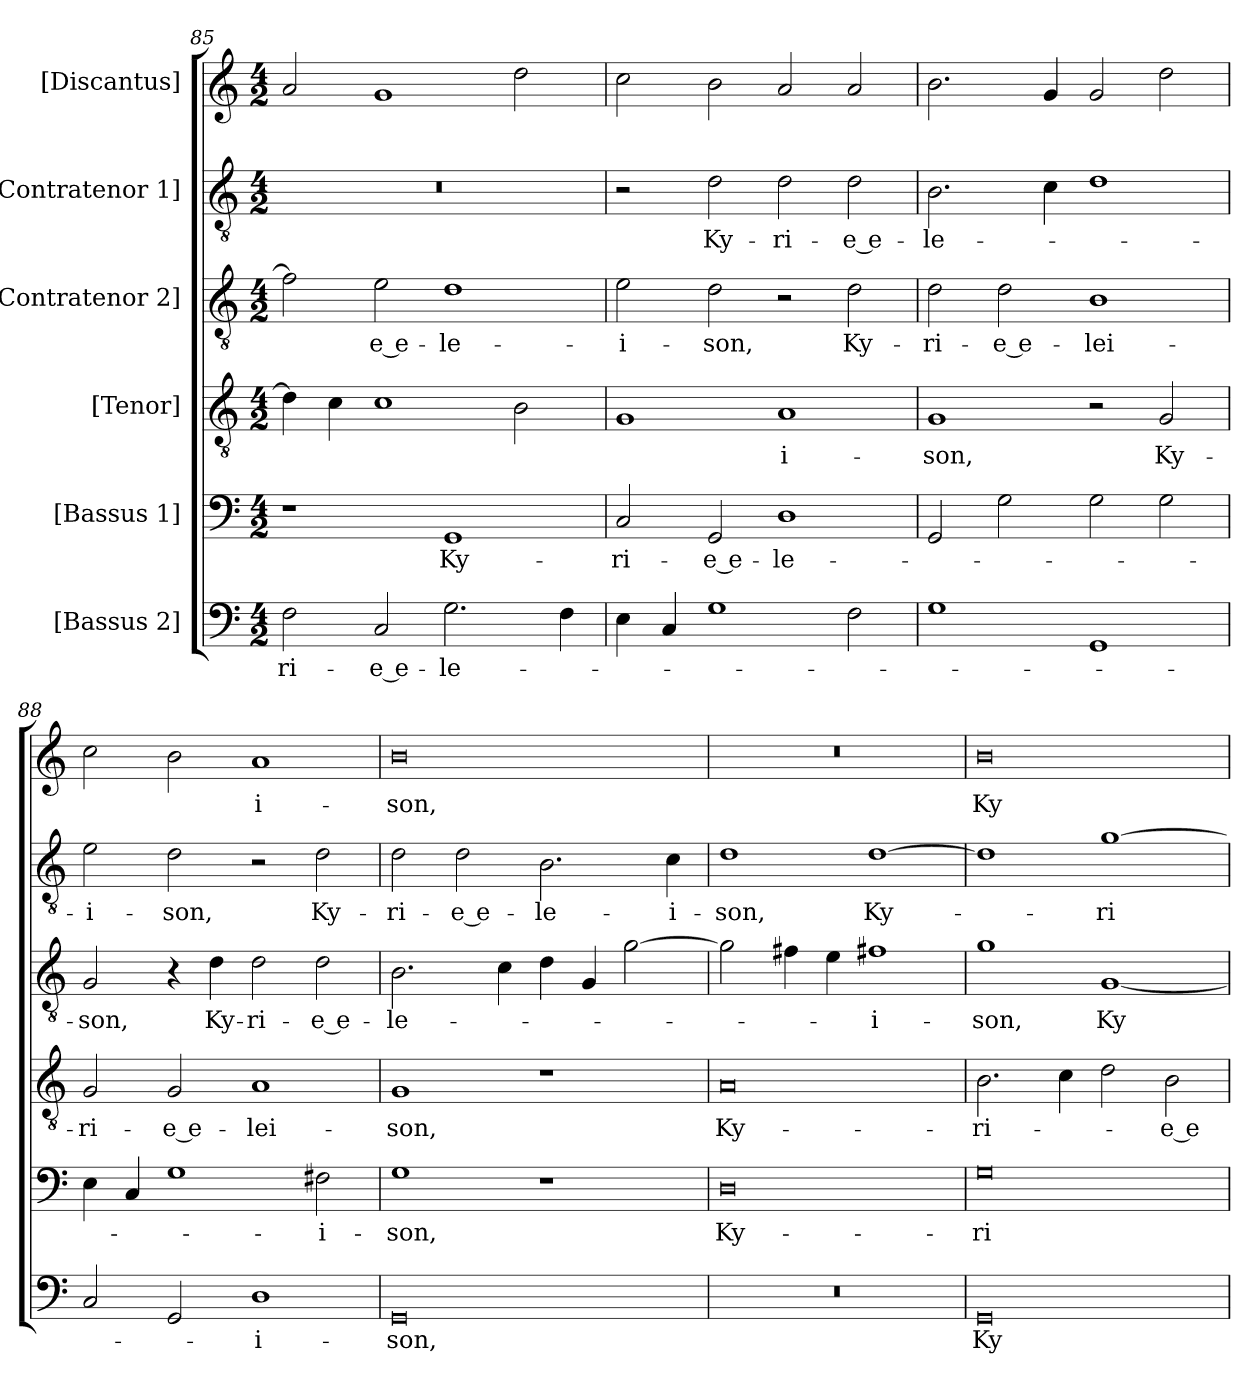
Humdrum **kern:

**kern	**text	**kern	**text	**kern	**text	**kern	**text	**kern	**text	**kern	**text
*part6	*part6	*part5	*part5	*part4	*part4	*part3	*part3	*part2	*part2	*part1	*part1
*staff6	*staff6	*staff5	*staff5	*staff4	*staff4	*staff3	*staff3	*staff2	*staff2	*staff1	*staff1
*I"[Bassus 2]	*	*I"[Bassus 1]	*	*I"[Tenor]	*	*I"[Contratenor 2]	*	*I"[Contratenor 1]	*	*I"[Discantus]	*
*clefF4	*	*clefF4	*	*clefGv2	*	*clefGv2	*	*clefGv2	*	*clefG2	*
*k[]	*	*k[]	*	*k[]	*	*k[]	*	*k[]	*	*k[]	*
*M4/2	*	*M4/2	*	*M4/2	*	*M4/2	*	*M4/2	*	*M4/2	*
=85	=85	=85	=85	=85	=85	=85	=85	=85	=85	=85	=85
2F\	-ri-	1r	.	4d\]	.	2f\]	.	0r	.	2a/	.
.	.	.	.	4c\	.	.	.	.	.	.	.
2C/	-e e-	.	.	1c\	.	2e\	-e e-	.	.	1g/	.
2.G\	-le-	1GG/	Ky-	.	.	1d\	-le-	.	.	.	.
.	.	.	.	2B\	.	.	.	.	.	2dd\	.
4F\	.	.	.	.	.	.	.	.	.	.	.
=86	=86	=86	=86	=86	=86	=86	=86	=86	=86	=86	=86
4E\	.	2C/	-ri-	1G/	.	2e\	-i-	2r	.	2cc\	.
4C/	.	.	.	.	.	.	.	.	.	.	.
1G\	.	2GG/	-e e-	.	.	2d\	-son,	2d\	Ky-	2b\	.
.	.	1D\	-le-	1A/	-i-	2r	.	2d\	-ri-	2a/	.
2F\	.	.	.	.	.	2d\	Ky-	2d\	-e e-	2a/	.
=87	=87	=87	=87	=87	=87	=87	=87	=87	=87	=87	=87
1G\	.	2GG/	.	1G/	-son,	2d\	-ri-	2.B\	-le-	2.b\	.
.	.	2G\	.	.	.	2d\	-e e-	.	.	.	.
.	.	.	.	.	.	.	.	4c\	.	4g/	.
1GG/	.	2G\	.	2r	.	1B\	-lei-	1d\	.	2g/	.
.	.	2G\	.	2G/	Ky-	.	.	.	.	2dd\	.
=88	=88	=88	=88	=88	=88	=88	=88	=88	=88	=88	=88
2C/	.	4E\	.	2G/	-ri-	2G/	-son,	2e\	-i-	2cc\	.
.	.	4C/	.	.	.	.	.	.	.	.	.
2GG/	.	1G\	.	2G/	-e e-	4r	.	2d\	-son,	2b\	.
.	.	.	.	.	.	4d\	Ky-	.	.	.	.
1D\	-i-	.	.	1A/	-lei-	2d\	-ri-	2r	.	1a/	-i-
.	.	2F#X\	-i-	.	.	2d\	-e e-	2d\	Ky-	.	.
=89	=89	=89	=89	=89	=89	=89	=89	=89	=89	=89	=89
0GG/	-son,	1G\	-son,	1G/	-son,	2.B\	-le-	2d\	-ri-	0b\	-son,
.	.	.	.	.	.	.	.	2d\	-e e-	.	.
.	.	.	.	.	.	4c\	.	.	.	.	.
.	.	1r	.	1r	.	4d\	.	2.B\	-le-	.	.
.	.	.	.	.	.	4G/	.	.	.	.	.
.	.	.	.	.	.	[2g\	.	.	.	.	.
.	.	.	.	.	.	.	.	4c\	-i-	.	.
=90	=90	=90	=90	=90	=90	=90	=90	=90	=90	=90	=90
0r	.	0D\	Ky-	0A/	Ky-	2g\]	.	1d\	-son,	0r	.
.	.	.	.	.	.	4f#X\	.	.	.	.	.
.	.	.	.	.	.	4e\	.	.	.	.	.
.	.	.	.	.	.	1f#X\	-i-	[1d\	Ky-	.	.
=91	=91	=91	=91	=91	=91	=91	=91	=91	=91	=91	=91
0GG/	Ky-	0G\	-ri-	2.B\	-ri-	1g\	-son,	1d\]	.	0b\	Ky-
.	.	.	.	4c\	.	.	.	.	.	.	.
.	.	.	.	2d\	.	[1G/	Ky-	[1g\	-ri-	.	.
.	.	.	.	2B\	-e e-	.	.	.	.	.	.
=	=	=	=	=	=	=	=	=	=	=	=
*-	*-	*-	*-	*-	*-	*-	*-	*-	*-	*-	*-
